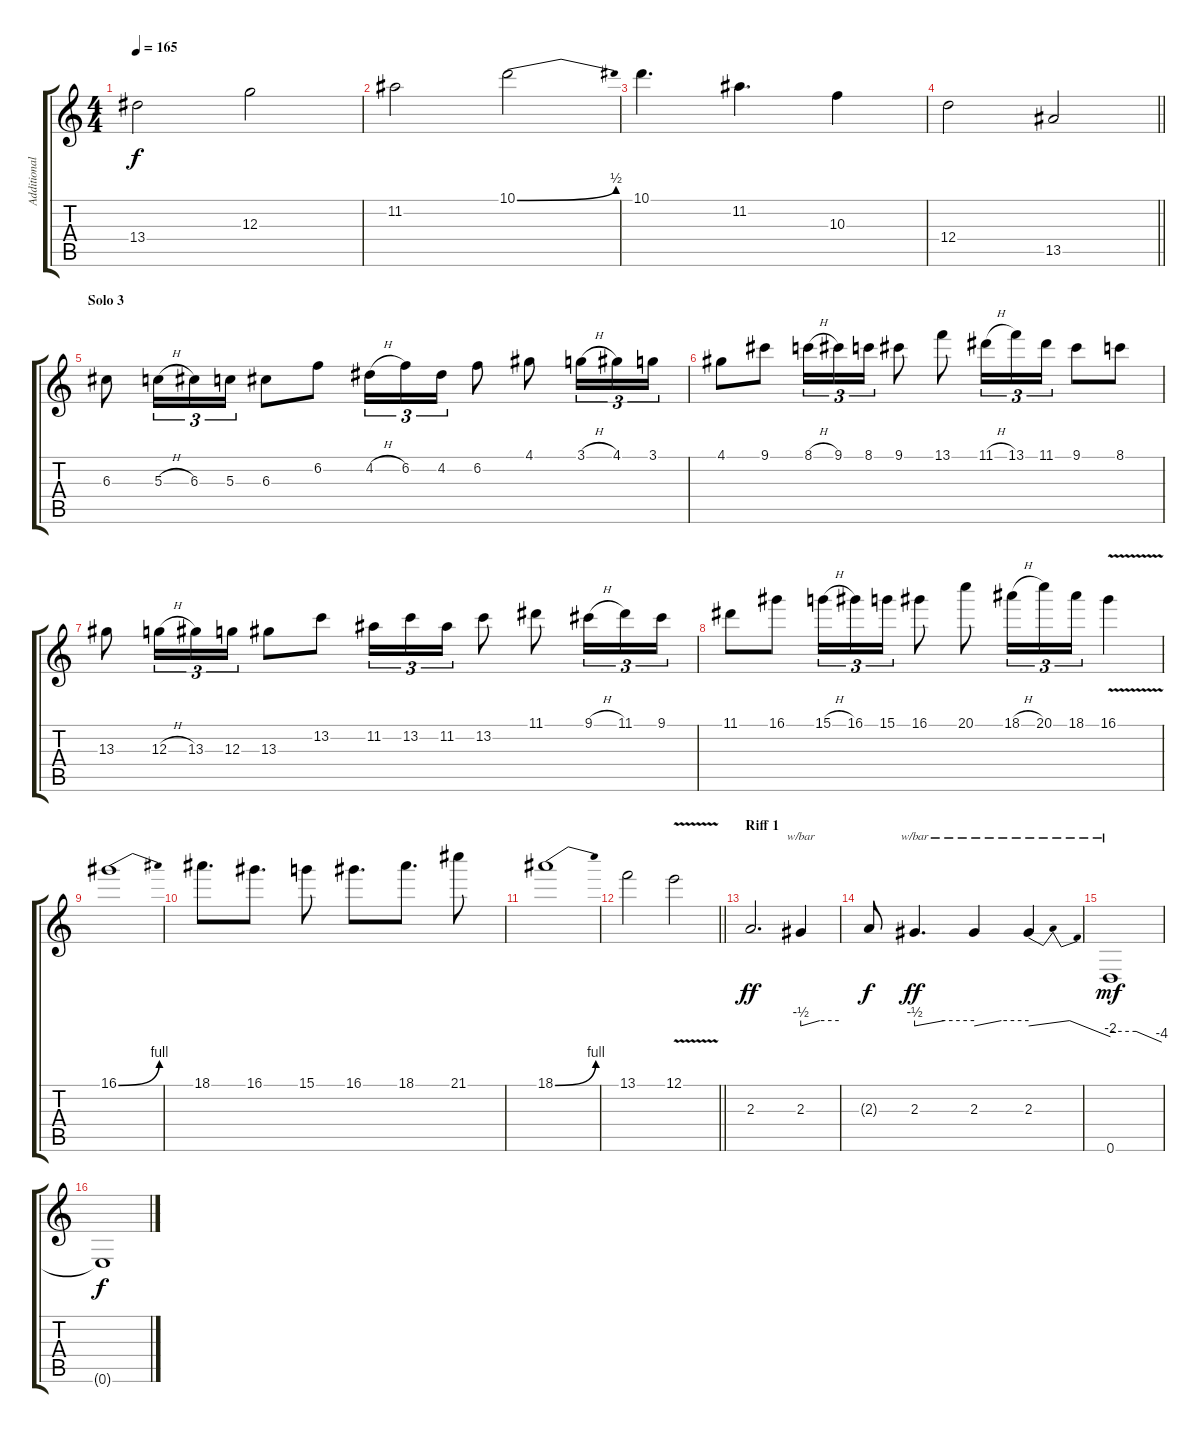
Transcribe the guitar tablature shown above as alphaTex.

\track ("Additional Guitar" "Additional") {instrument distortionguitar}
\staff {score tabs}
\tuning (E4 B3 G3 D3 A2 E2) {hide}
\ts (4 4)
\tempo 165
\clef g2
\ks c
13.4.2{dy f} 12.3.2 |
11.2.2 10.1{be (bend 0 0 60 2)}.2 |
10.1.4{d} 11.2.4{d} 10.3.4 |
\barLineRight lightlight
12.4.2 13.5.2 |
\section ("" "Solo 3")
6.3.8 5.3{h}.16{tu (3 2)} 6.3.16{tu (3 2)} 5.3.16{tu (3 2)} 6.3.8 6.2.8 4.2{h}.16{tu (3 2)} 6.2.16{tu (3 2)} 4.2.16{tu (3 2)} 6.2.8 4.1.8 3.1{h}.16{tu (3 2)} 4.1.16{tu (3 2)} 3.1.16{tu (3 2)} |
4.1.8 9.1.8 8.1{h}.16{tu (3 2)} 9.1.16{tu (3 2)} 8.1.16{tu (3 2)} 9.1.8 13.1.8 11.1{h}.16{tu (3 2)} 13.1.16{tu (3 2)} 11.1.16{tu (3 2)} 9.1.8 8.1.8 |
13.3.8 12.3{h}.16{tu (3 2)} 13.3.16{tu (3 2)} 12.3.16{tu (3 2)} 13.3.8 13.2.8 11.2.16{tu (3 2)} 13.2.16{tu (3 2)} 11.2.16{tu (3 2)} 13.2.8 11.1.8 9.1{h}.16{tu (3 2)} 11.1.16{tu (3 2)} 9.1.16{tu (3 2)} |
11.1.8 16.1.8 15.1{h}.16{tu (3 2)} 16.1.16{tu (3 2)} 15.1.16{tu (3 2)} 16.1.8 20.1.8 18.1{h}.16{tu (3 2)} 20.1.16{tu (3 2)} 18.1.16{tu (3 2)} 16.1{v}.4 |
16.1{be (bend 0 0 60 4)}.1 |
18.1.8{d} 16.1.8{d} 15.1.8 16.1.8{d} 18.1.8{d} 21.1.8 |
18.1{be (bend 0 0 60 4)}.1 |
\barLineRight lightlight
13.1.2 12.1{v}.2 |
\section ("" "Riff 1")
2.3.2{d dy ff instrument guitarharmonics} 2.3.4{tbe (custom default 0 -2 30 0 60 0)} |
2.3{t}.8{dy f} 2.3.4{d tbe (custom default 0 -2 30 0 60 0) dy ff} 2.3.4{tbe (custom default 0 -2 30 0 60 0)} 2.3.4{tbe (dip default 0 -2 30 0 60 -8)} |
0.6.1{tbe (custom default 0 -4 30 -4 60 -16) dy mf} |
0.6{t}.1{dy f}
